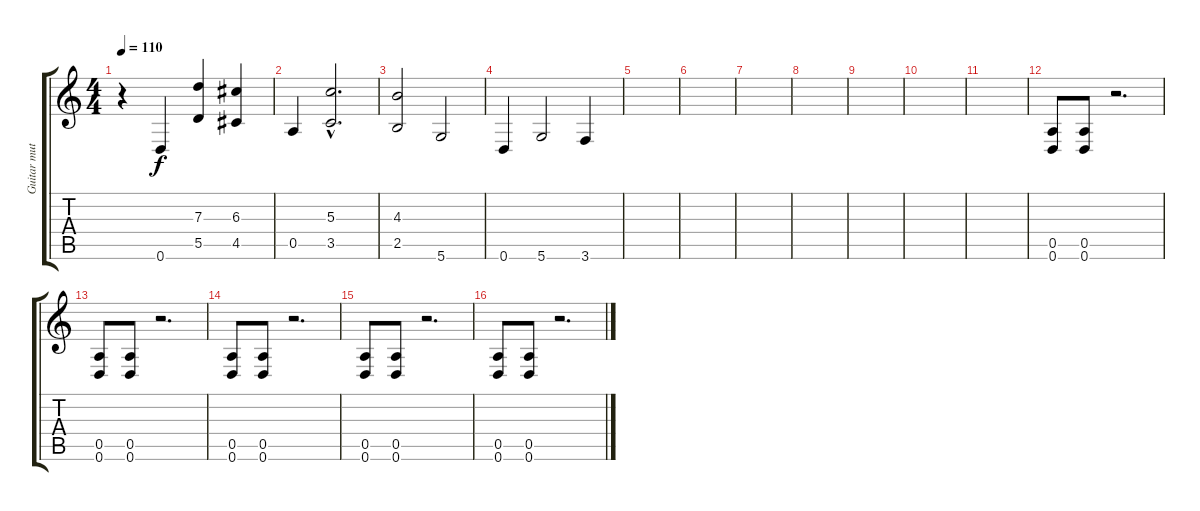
\track ("Guitar muted" "Guitar mut") {instrument electricguitarmuted}
\staff {score tabs}
\tuning (E4 B3 G3 D3 A2 D2) {hide}
\ts (4 4)
\tempo 110
\clef g2
\ks c
r.4{dy f} 0.6.4 (7.3 5.5).4 (6.3 4.5).4 |
0.5.4 (5.3{hac} 3.5{hac}).2{d} |
(4.3 2.5).2 5.6.2 |
0.6.4 5.6.2 3.6.4 |
|
|
|
|
|
|
|
(0.5 0.6).8{instrument overdrivenguitar} (0.5 0.6).8 r.2{d} |
(0.5 0.6).8 (0.5 0.6).8 r.2{d} |
(0.5 0.6).8 (0.5 0.6).8 r.2{d} |
(0.5 0.6).8 (0.5 0.6).8 r.2{d} |
(0.5 0.6).8{instrument overdrivenguitar} (0.5 0.6).8 r.2{d}
